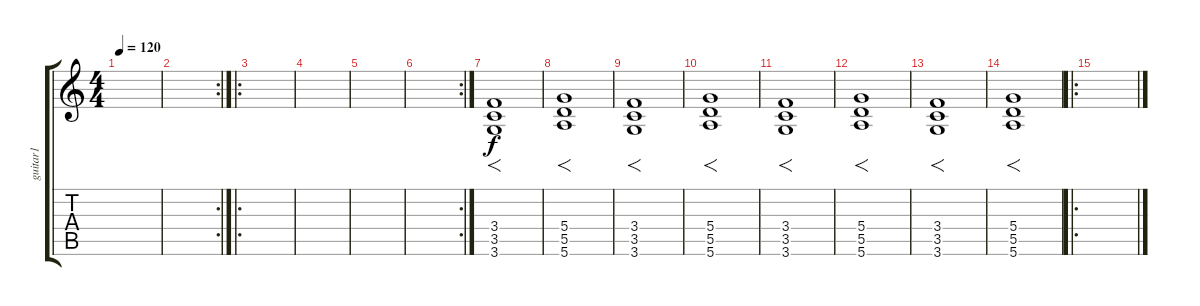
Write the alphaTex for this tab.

\track ("guitar1" "guitar1") {instrument overdrivenguitar}
\staff {score tabs}
\tuning (E4 B3 G3 D3 A2 E2) {hide}
\ts (4 4)
\tempo 120
\clef g2
\ks c
|
\rc 2
|
\ro
|
|
|
\rc 2
|
(3.4 3.5 3.6).1{f} |
(5.4 5.5 5.6).1{f} |
(3.4 3.5 3.6).1{f} |
(5.4 5.5 5.6).1{f} |
(3.4 3.5 3.6).1{f} |
(5.4 5.5 5.6).1{f} |
(3.4 3.5 3.6).1{f} |
(5.4 5.5 5.6).1{f} |
\ro
